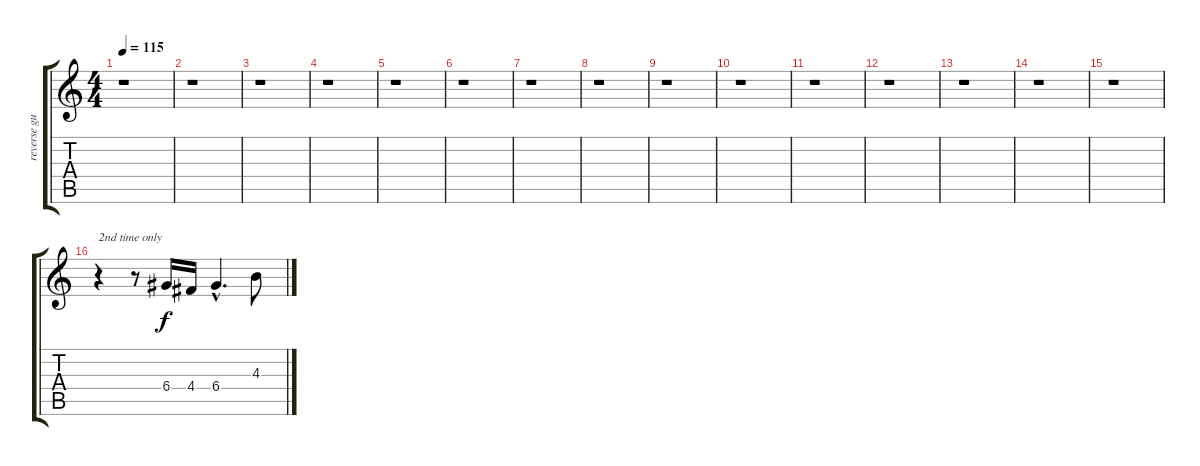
\track ("reverse guitar" "reverse gu") {instrument electricguitarclean}
\staff {score tabs}
\tuning (E4 B3 G3 D3 A2 E2) {hide}
\ts (4 4)
\tempo 115
\clef g2
\ks c
r.1{dy f} |
r.1 |
r.1 |
r.1 |
r.1 |
r.1 |
r.1 |
r.1 |
r.1 |
r.1 |
r.1 |
r.1 |
r.1 |
r.1 |
r.1 |
r.4{txt "2nd time only"} r.8 6.4.16 4.4.16 6.4{hac}.4{d} 4.3.8
